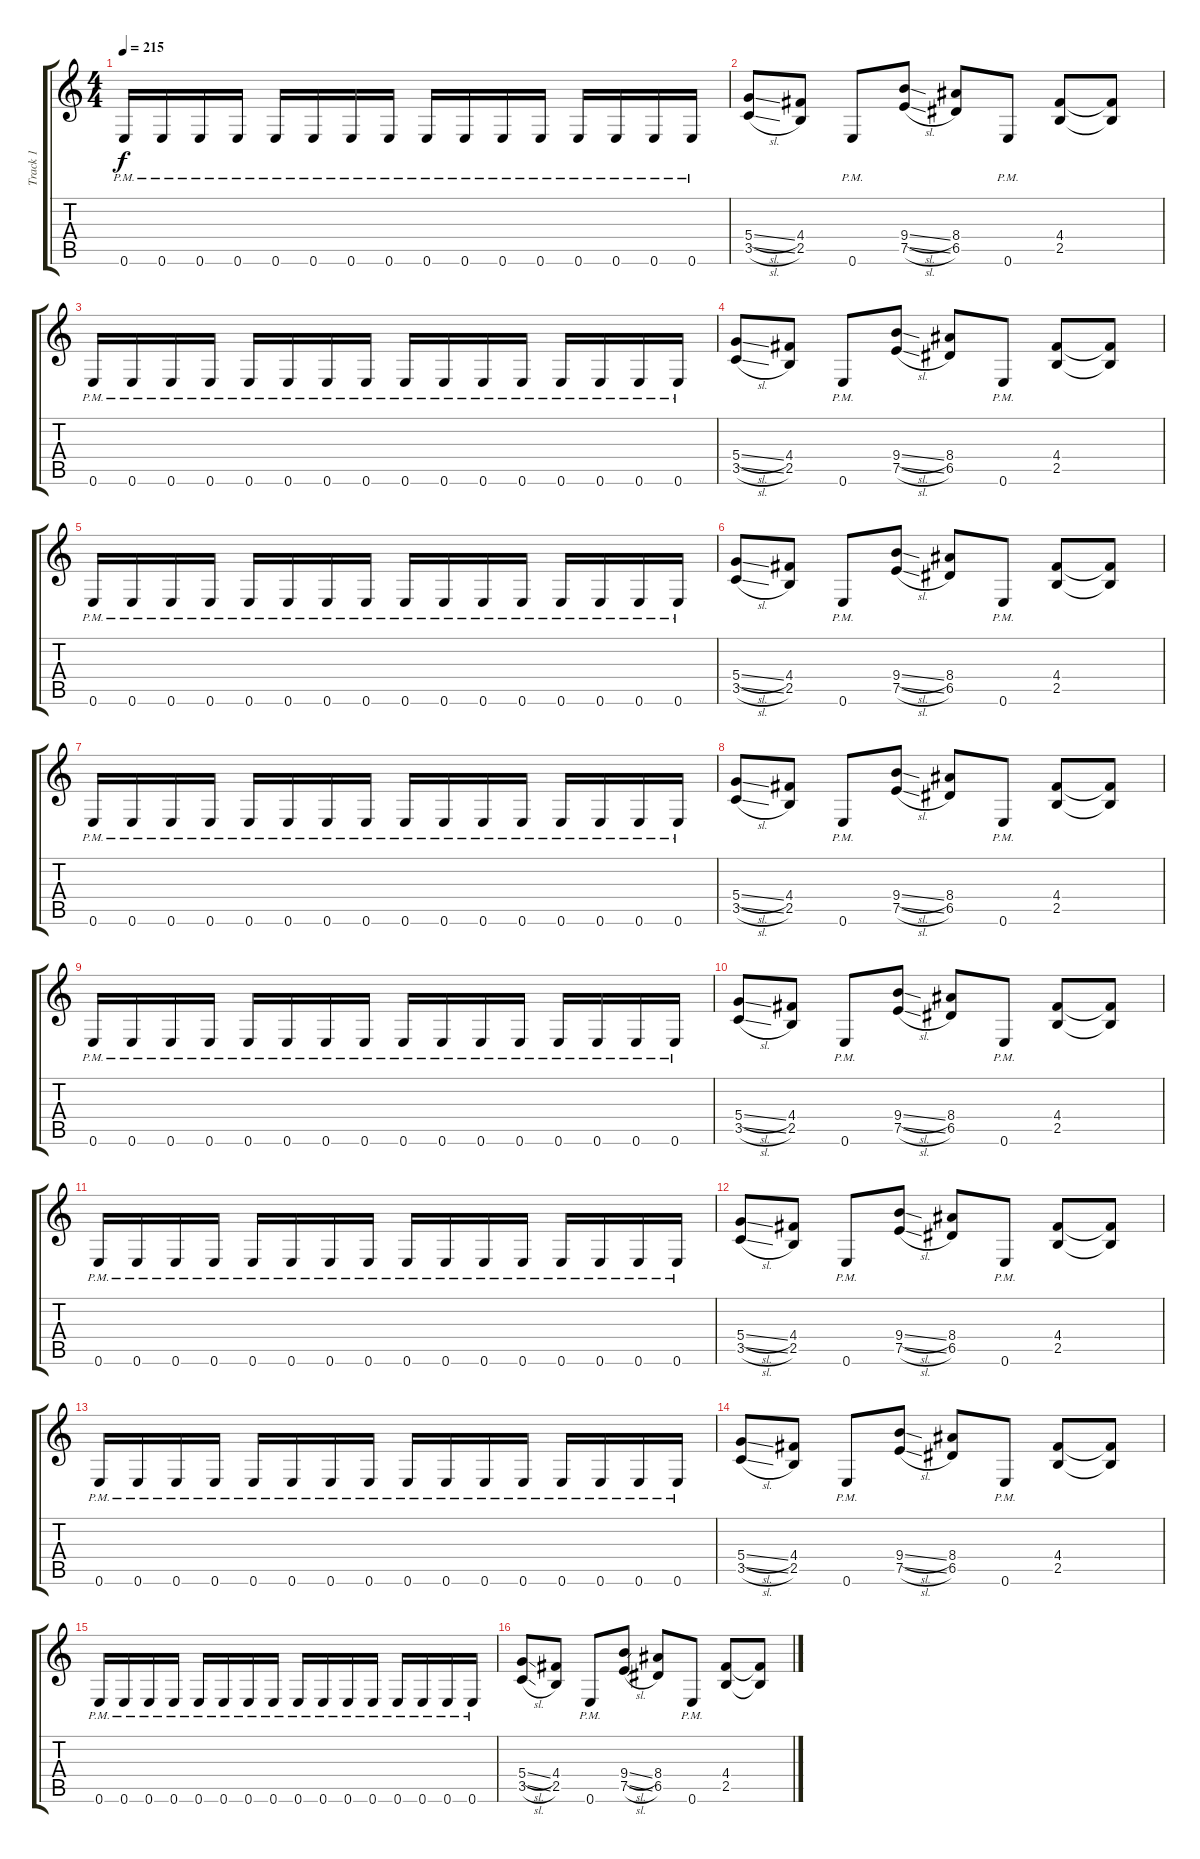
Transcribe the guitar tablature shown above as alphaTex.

\track ("Track 1" "Track 1") {instrument distortionguitar}
\staff {score tabs}
\tuning (E4 B3 G3 D3 A2 E2) {hide}
\ts (4 4)
\tempo 215
\clef g2
\ks c
0.6{pm}.16{dy f} 0.6{pm}.16 0.6{pm}.16 0.6{pm}.16 0.6{pm}.16 0.6{pm}.16 0.6{pm}.16 0.6{pm}.16 0.6{pm}.16 0.6{pm}.16 0.6{pm}.16 0.6{pm}.16 0.6{pm}.16 0.6{pm}.16 0.6{pm}.16 0.6{pm}.16 |
(5.4{sl} 3.5{sl}).8 (4.4 2.5).8 0.6{pm}.8 (9.4{sl} 7.5{sl}).8 (8.4 6.5).8 0.6{pm}.8 (4.4 2.5).8 (4.4{t} 2.5{t}).8 |
0.6{pm}.16 0.6{pm}.16 0.6{pm}.16 0.6{pm}.16 0.6{pm}.16 0.6{pm}.16 0.6{pm}.16 0.6{pm}.16 0.6{pm}.16 0.6{pm}.16 0.6{pm}.16 0.6{pm}.16 0.6{pm}.16 0.6{pm}.16 0.6{pm}.16 0.6{pm}.16 |
(5.4{sl} 3.5{sl}).8 (4.4 2.5).8 0.6{pm}.8 (9.4{sl} 7.5{sl}).8 (8.4 6.5).8 0.6{pm}.8 (4.4 2.5).8 (4.4{t} 2.5{t}).8 |
0.6{pm}.16 0.6{pm}.16 0.6{pm}.16 0.6{pm}.16 0.6{pm}.16 0.6{pm}.16 0.6{pm}.16 0.6{pm}.16 0.6{pm}.16 0.6{pm}.16 0.6{pm}.16 0.6{pm}.16 0.6{pm}.16 0.6{pm}.16 0.6{pm}.16 0.6{pm}.16 |
(5.4{sl} 3.5{sl}).8 (4.4 2.5).8 0.6{pm}.8 (9.4{sl} 7.5{sl}).8 (8.4 6.5).8 0.6{pm}.8 (4.4 2.5).8 (4.4{t} 2.5{t}).8 |
0.6{pm}.16 0.6{pm}.16 0.6{pm}.16 0.6{pm}.16 0.6{pm}.16 0.6{pm}.16 0.6{pm}.16 0.6{pm}.16 0.6{pm}.16 0.6{pm}.16 0.6{pm}.16 0.6{pm}.16 0.6{pm}.16 0.6{pm}.16 0.6{pm}.16 0.6{pm}.16 |
(5.4{sl} 3.5{sl}).8 (4.4 2.5).8 0.6{pm}.8 (9.4{sl} 7.5{sl}).8 (8.4 6.5).8 0.6{pm}.8 (4.4 2.5).8 (4.4{t} 2.5{t}).8 |
0.6{pm}.16 0.6{pm}.16 0.6{pm}.16 0.6{pm}.16 0.6{pm}.16 0.6{pm}.16 0.6{pm}.16 0.6{pm}.16 0.6{pm}.16 0.6{pm}.16 0.6{pm}.16 0.6{pm}.16 0.6{pm}.16 0.6{pm}.16 0.6{pm}.16 0.6{pm}.16 |
(5.4{sl} 3.5{sl}).8 (4.4 2.5).8 0.6{pm}.8 (9.4{sl} 7.5{sl}).8 (8.4 6.5).8 0.6{pm}.8 (4.4 2.5).8 (4.4{t} 2.5{t}).8 |
0.6{pm}.16 0.6{pm}.16 0.6{pm}.16 0.6{pm}.16 0.6{pm}.16 0.6{pm}.16 0.6{pm}.16 0.6{pm}.16 0.6{pm}.16 0.6{pm}.16 0.6{pm}.16 0.6{pm}.16 0.6{pm}.16 0.6{pm}.16 0.6{pm}.16 0.6{pm}.16 |
(5.4{sl} 3.5{sl}).8 (4.4 2.5).8 0.6{pm}.8 (9.4{sl} 7.5{sl}).8 (8.4 6.5).8 0.6{pm}.8 (4.4 2.5).8 (4.4{t} 2.5{t}).8 |
0.6{pm}.16 0.6{pm}.16 0.6{pm}.16 0.6{pm}.16 0.6{pm}.16 0.6{pm}.16 0.6{pm}.16 0.6{pm}.16 0.6{pm}.16 0.6{pm}.16 0.6{pm}.16 0.6{pm}.16 0.6{pm}.16 0.6{pm}.16 0.6{pm}.16 0.6{pm}.16 |
(5.4{sl} 3.5{sl}).8 (4.4 2.5).8 0.6{pm}.8 (9.4{sl} 7.5{sl}).8 (8.4 6.5).8 0.6{pm}.8 (4.4 2.5).8 (4.4{t} 2.5{t}).8 |
0.6{pm}.16 0.6{pm}.16 0.6{pm}.16 0.6{pm}.16 0.6{pm}.16 0.6{pm}.16 0.6{pm}.16 0.6{pm}.16 0.6{pm}.16 0.6{pm}.16 0.6{pm}.16 0.6{pm}.16 0.6{pm}.16 0.6{pm}.16 0.6{pm}.16 0.6{pm}.16 |
(5.4{sl} 3.5{sl}).8 (4.4 2.5).8 0.6{pm}.8 (9.4{sl} 7.5{sl}).8 (8.4 6.5).8 0.6{pm}.8 (4.4 2.5).8 (4.4{t} 2.5{t}).8
